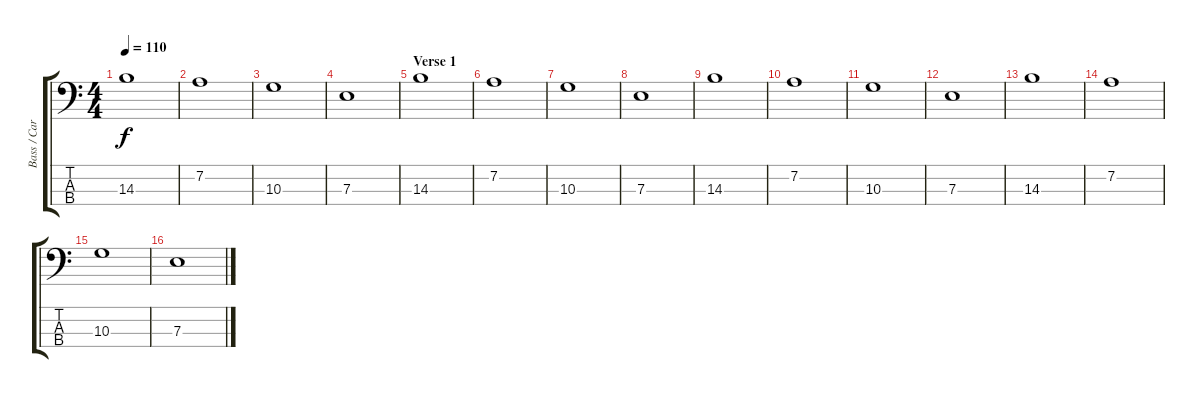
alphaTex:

\track ("Bass / Carl" "Bass / Car") {instrument electricbasspick}
\staff {score tabs}
\tuning (G2 D2 A1 E1) {hide}
\ts (4 4)
\tempo 110
\clef f4
\ks c
14.3.1{dy f instrument electricbasspick} |
7.2.1 |
10.3.1 |
7.3.1 |
\section ("" "Verse 1")
14.3.1 |
7.2.1 |
10.3.1 |
7.3.1 |
14.3.1 |
7.2.1 |
10.3.1 |
7.3.1 |
14.3.1 |
7.2.1 |
10.3.1 |
7.3.1
